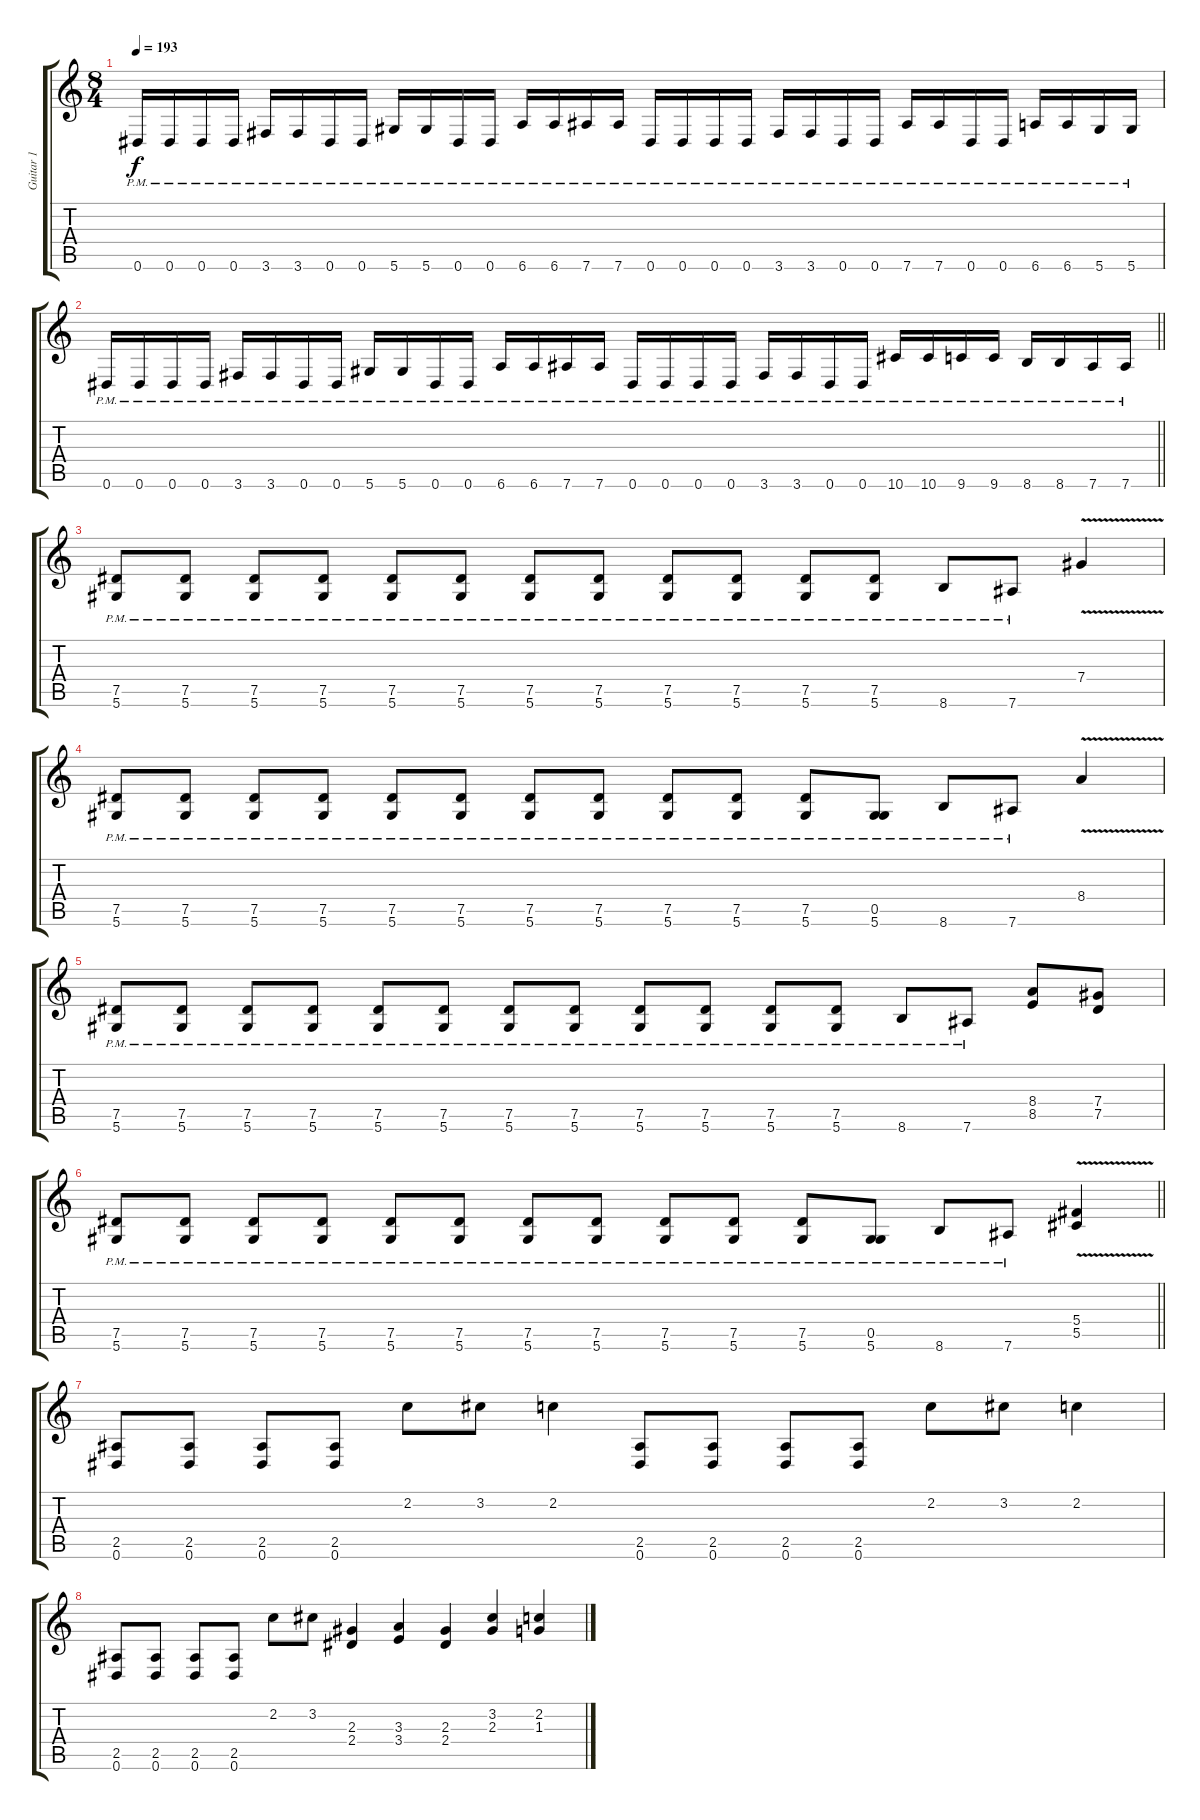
\track ("Guitar 1" "Guitar 1") {instrument distortionguitar}
\staff {score tabs}
\tuning (Eb4 Bb3 Gb3 Db3 Ab2 Eb2) {hide}
\ts (8 4)
\tempo 193
\clef g2
\ks c
0.6{pm}.16{dy f} 0.6{pm}.16 0.6{pm}.16 0.6{pm}.16 3.6{pm}.16 3.6{pm}.16 0.6{pm}.16 0.6{pm}.16 5.6{pm}.16 5.6{pm}.16 0.6{pm}.16 0.6{pm}.16 6.6{pm}.16 6.6{pm}.16 7.6{pm}.16 7.6{pm}.16 0.6{pm}.16 0.6{pm}.16 0.6{pm}.16 0.6{pm}.16 3.6{pm}.16 3.6{pm}.16 0.6{pm}.16 0.6{pm}.16 7.6{pm}.16 7.6{pm}.16 0.6{pm}.16 0.6{pm}.16 6.6{pm}.16 6.6{pm}.16 5.6{pm}.16 5.6{pm}.16 |
\barLineRight lightlight
0.6{pm}.16 0.6{pm}.16 0.6{pm}.16 0.6{pm}.16 3.6{pm}.16 3.6{pm}.16 0.6{pm}.16 0.6{pm}.16 5.6{pm}.16 5.6{pm}.16 0.6{pm}.16 0.6{pm}.16 6.6{pm}.16 6.6{pm}.16 7.6{pm}.16 7.6{pm}.16 0.6{pm}.16 0.6{pm}.16 0.6{pm}.16 0.6{pm}.16 3.6{pm}.16 3.6{pm}.16 0.6{pm}.16 0.6{pm}.16 10.6{pm}.16 10.6{pm}.16 9.6{pm}.16 9.6{pm}.16 8.6{pm}.16 8.6{pm}.16 7.6{pm}.16 7.6{pm}.16 |
(7.5{pm} 5.6{pm}).8 (7.5{pm} 5.6{pm}).8 (7.5{pm} 5.6{pm}).8 (7.5{pm} 5.6{pm}).8 (7.5{pm} 5.6{pm}).8 (7.5{pm} 5.6{pm}).8 (7.5{pm} 5.6{pm}).8 (7.5{pm} 5.6{pm}).8 (7.5{pm} 5.6{pm}).8 (7.5{pm} 5.6{pm}).8 (7.5{pm} 5.6{pm}).8 (7.5{pm} 5.6{pm}).8 8.6{pm}.8 7.6{pm}.8 7.4{v}.4 |
(7.5{pm} 5.6{pm}).8 (7.5{pm} 5.6{pm}).8 (7.5{pm} 5.6{pm}).8 (7.5{pm} 5.6{pm}).8 (7.5{pm} 5.6{pm}).8 (7.5{pm} 5.6{pm}).8 (7.5{pm} 5.6{pm}).8 (7.5{pm} 5.6{pm}).8 (7.5{pm} 5.6{pm}).8 (7.5{pm} 5.6{pm}).8 (7.5{pm} 5.6{pm}).8 (0.5{pm} 5.6).8 8.6{pm}.8 7.6{pm}.8 8.4{v}.4 |
(7.5{pm} 5.6{pm}).8 (7.5{pm} 5.6{pm}).8 (7.5{pm} 5.6{pm}).8 (7.5{pm} 5.6{pm}).8 (7.5{pm} 5.6{pm}).8 (7.5{pm} 5.6{pm}).8 (7.5{pm} 5.6{pm}).8 (7.5{pm} 5.6{pm}).8 (7.5{pm} 5.6{pm}).8 (7.5{pm} 5.6{pm}).8 (7.5{pm} 5.6{pm}).8 (7.5{pm} 5.6{pm}).8 8.6{pm}.8 7.6{pm}.8 (8.4 8.5).8 (7.4 7.5).8 |
\barLineRight lightlight
(7.5{pm} 5.6{pm}).8 (7.5{pm} 5.6{pm}).8 (7.5{pm} 5.6{pm}).8 (7.5{pm} 5.6{pm}).8 (7.5{pm} 5.6{pm}).8 (7.5{pm} 5.6{pm}).8 (7.5{pm} 5.6{pm}).8 (7.5{pm} 5.6{pm}).8 (7.5{pm} 5.6{pm}).8 (7.5{pm} 5.6{pm}).8 (7.5{pm} 5.6{pm}).8 (0.5{pm} 5.6).8 8.6{pm}.8 7.6{pm}.8 (5.4{v} 5.5{v}).4 |
(2.5 0.6).8 (2.5 0.6).8 (2.5 0.6).8 (2.5 0.6).8 2.2.8 3.2.8 2.2.4 (2.5 0.6).8 (2.5 0.6).8 (2.5 0.6).8 (2.5 0.6).8 2.2.8 3.2.8 2.2.4 |
(2.5 0.6).8 (2.5 0.6).8 (2.5 0.6).8 (2.5 0.6).8 2.2.8 3.2.8 (2.3 2.4).4 (3.3 3.4).4 (2.3 2.4).4 (3.2 2.3).4 (2.2 1.3).4
